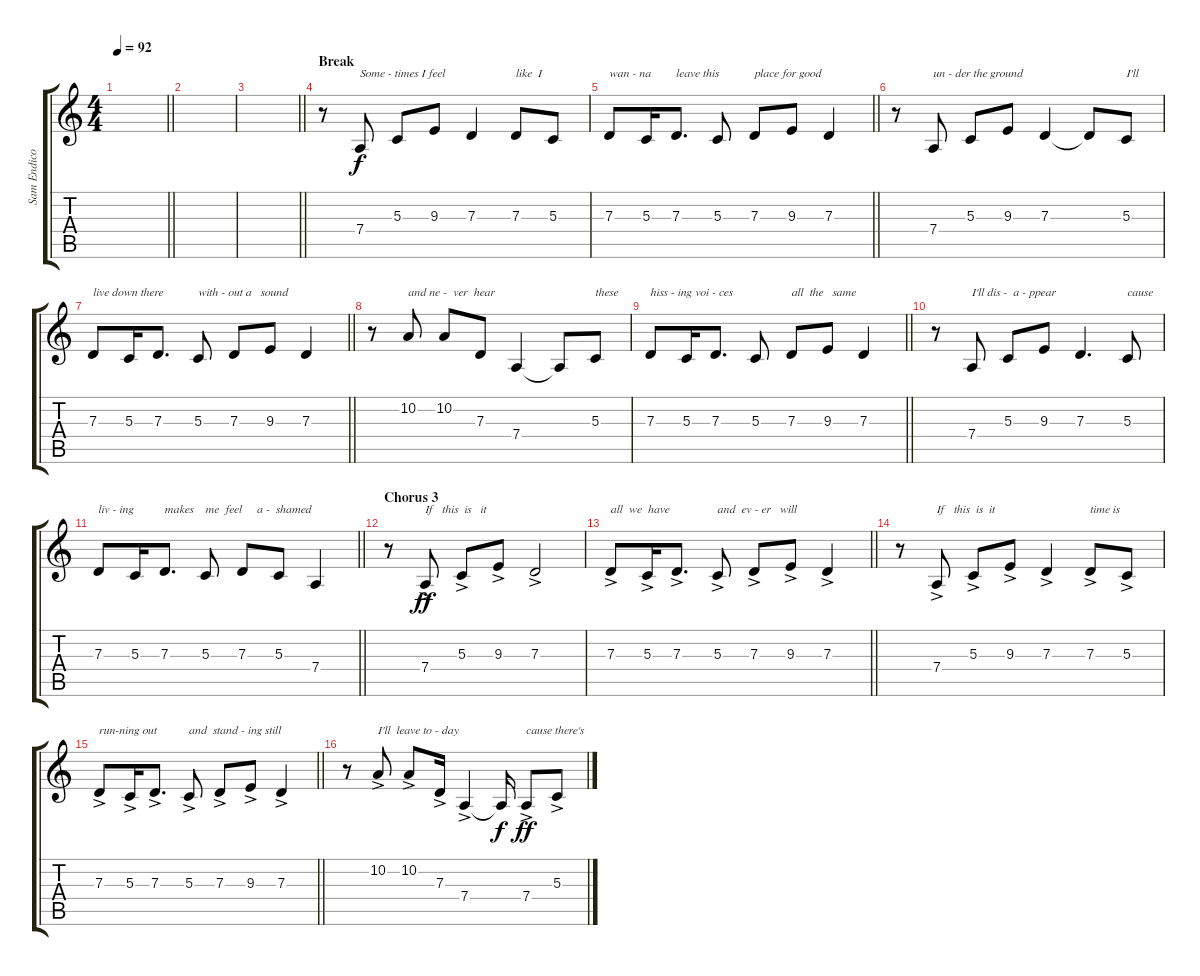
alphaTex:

\track ("Sam Endicott (Vocals)" "Sam Endico") {instrument clarinet}
\staff {score tabs}
\tuning (E4 B3 G3 D3 A2 E2) {hide}
\ts (4 4)
\tempo 92
\clef g2
\barLineRight lightlight
\ks c
|
|
\barLineRight lightlight
|
\section ("" "Break")
r.8{volume 8} 7.4.8{txt "Some - times I feel"} 5.3.8 9.3.8 7.3.4 7.3.8{txt "like  I"} 5.3.8 |
\barLineRight lightlight
7.3.8{txt "wan - na"} 5.3.16 7.3.8{d txt "leave this"} 5.3.8 7.3.8{txt "place for good"} 9.3.8 7.3.4 |
r.8 7.4.8{txt "un - der the ground"} 5.3.8 9.3.8 7.3.4 7.3{t}.8 5.3.8{txt "I'll"} |
\barLineRight lightlight
7.3.8{txt "live down there"} 5.3.16 7.3.8{d} 5.3.8{txt "with - out a   sound"} 7.3.8 9.3.8 7.3.4 |
r.8 10.2.8{txt "and ne -  ver  hear"} 10.2.8 7.3.8 7.4.4 7.4{t}.8 5.3.8{txt "these"} |
\barLineRight lightlight
7.3.8{txt "hiss - ing voi - ces"} 5.3.16 7.3.8{d} 5.3.8 7.3.8{txt "all  the   same"} 9.3.8 7.3.4 |
r.8 7.4.8{txt "I'll dis -  a - ppear"} 5.3.8 9.3.8 7.3.4{d} 5.3.8{txt "cause"} |
\barLineRight lightlight
7.3.8{txt "liv - ing"} 5.3.16 7.3.8{d txt "makes"} 5.3.8{txt "me  feel     a -  shamed"} 7.3.8 5.3.8 7.4.4 |
\section ("" "Chorus 3")
r.8 7.4{ac}.8{txt "If   this  is   it" dy ff volume 10} 5.3{ac}.8 9.3{ac}.8 7.3{ac}.2 |
\barLineRight lightlight
7.3{ac}.8{txt "all  we  have"} 5.3{ac}.16 7.3{ac}.8{d} 5.3{ac}.8{txt "and  ev - er   will"} 7.3{ac}.8 9.3{ac}.8 7.3{ac}.4 |
r.8 7.4{ac}.8{txt "If   this  is  it"} 5.3{ac}.8 9.3{ac}.8 7.3{ac}.4 7.3{ac}.8{txt "time is"} 5.3{ac}.8 |
\barLineRight lightlight
7.3{ac}.8{txt "run-ning out"} 5.3{ac}.16 7.3{ac}.8{d} 5.3{ac}.8{txt "and  stand - ing still"} 7.3{ac}.8 9.3{ac}.8 7.3{ac}.4 |
r.8 10.2{ac}.8{txt "I'll  leave to - day"} 10.2{ac}.8 7.3{ac}.16 7.4{ac}.4 7.4{t}.16{dy f} 7.4{ac}.8{txt "cause there's" dy ff} 5.3{ac}.8
